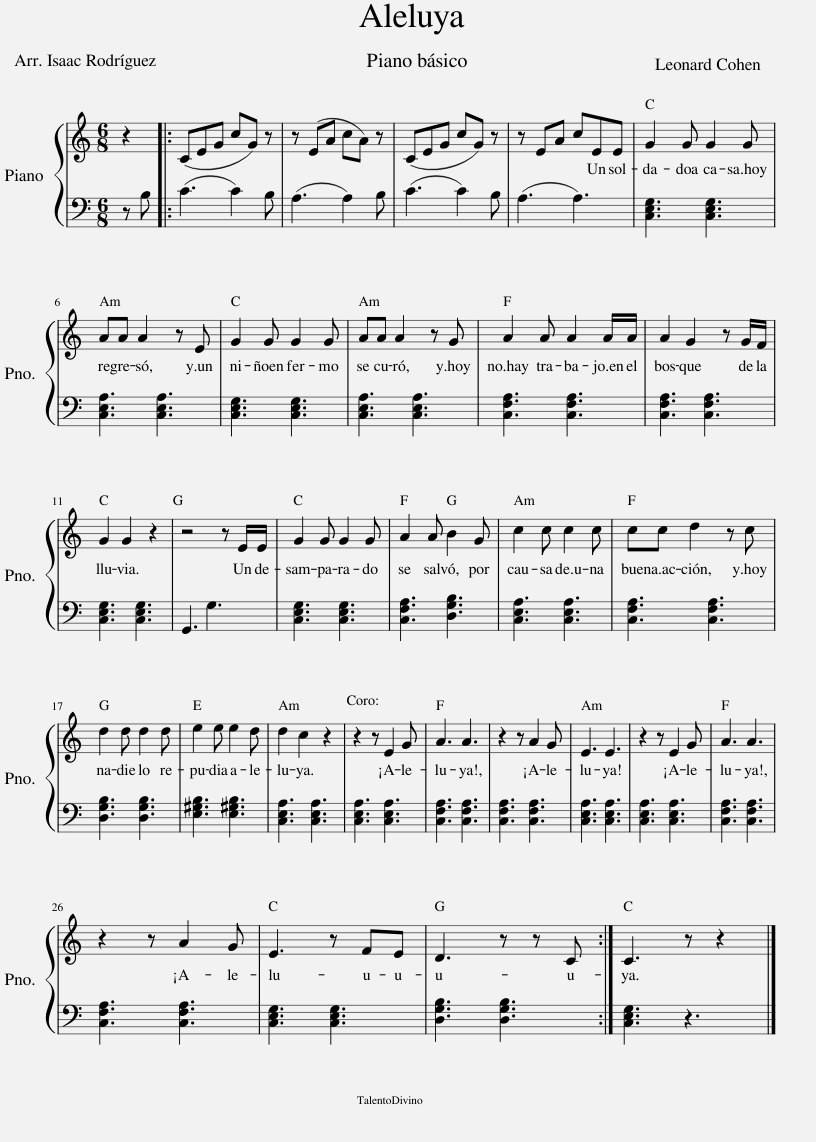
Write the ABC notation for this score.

X:1
%%score { 1 | 2 }
L:1/8
M:6/8
I:linebreak $
K:C
V:1 treble
V:2 bass
V:1
 z2 |: (CEG cG) z | z (EA cA) z | (CEG cG) z | z EA cEE | %5
 G2 G G2 G |$ AA A2 z E | G2 G G2 G | AA A2 z G | A2 A A2 A/A/ | %10
 A2 G2 z G/F/ |$ G2 G2 z2 | z4 z E/E/ | G2 G G2 G | A2 A B2 G | %15
 c2 c c2 c | cc d2 z c |$ d2 d d2 d | e2 e e2 d | d2 c2 z2 | %20
 z2 z E2 G | A3 A3 | z2 z A2 G | E3 E3 | z2 z E2 G | %25
 A3 A3 |$ z2 z A2 G | E3 z FE | D3 z z C :| C3 z z2 |] %30
V:2
 z B, |: (C3 C2) B, | (A,3 A,2) B, | (C3 C2) B, | (A,3 A,3) | %5
 [C,E,G,]3 [C,E,G,]3 |$ [C,E,A,]3 [C,E,A,]3 | [C,E,G,]3 [C,E,G,]3 | [C,E,A,]3 [C,E,A,]3 | [C,F,A,]3 [C,F,A,]3 | %10
 [C,F,A,]3 [C,F,A,]3 |$ [C,E,G,]3 [C,E,G,]3 | G,,3 G,3 | [C,E,G,]3 [C,E,G,]3 | [C,F,A,]3 [D,G,B,]3 | %15
 [C,E,A,]3 [C,E,A,]3 | [C,F,A,]3 [C,F,A,]3 |$ [D,G,B,]3 [D,G,B,]3 | [E,^G,B,]3 [E,^G,B,]3 | [C,E,A,]3 [C,E,A,]3 | %20
 [C,E,A,]3 [C,E,A,]3 | [C,F,A,]3 [C,F,A,]3 | [C,F,A,]3 [C,F,A,]3 | [C,E,A,]3 [C,E,A,]3 | [C,E,A,]3 [C,E,A,]3 | %25
 [C,F,A,]3 [C,F,A,]3 |$ [C,F,A,]3 [C,F,A,]3 | [C,E,G,]3 [C,E,G,]3 | [D,G,B,]3 [D,G,B,]3 :| [C,E,G,]3 z3 |] %30
